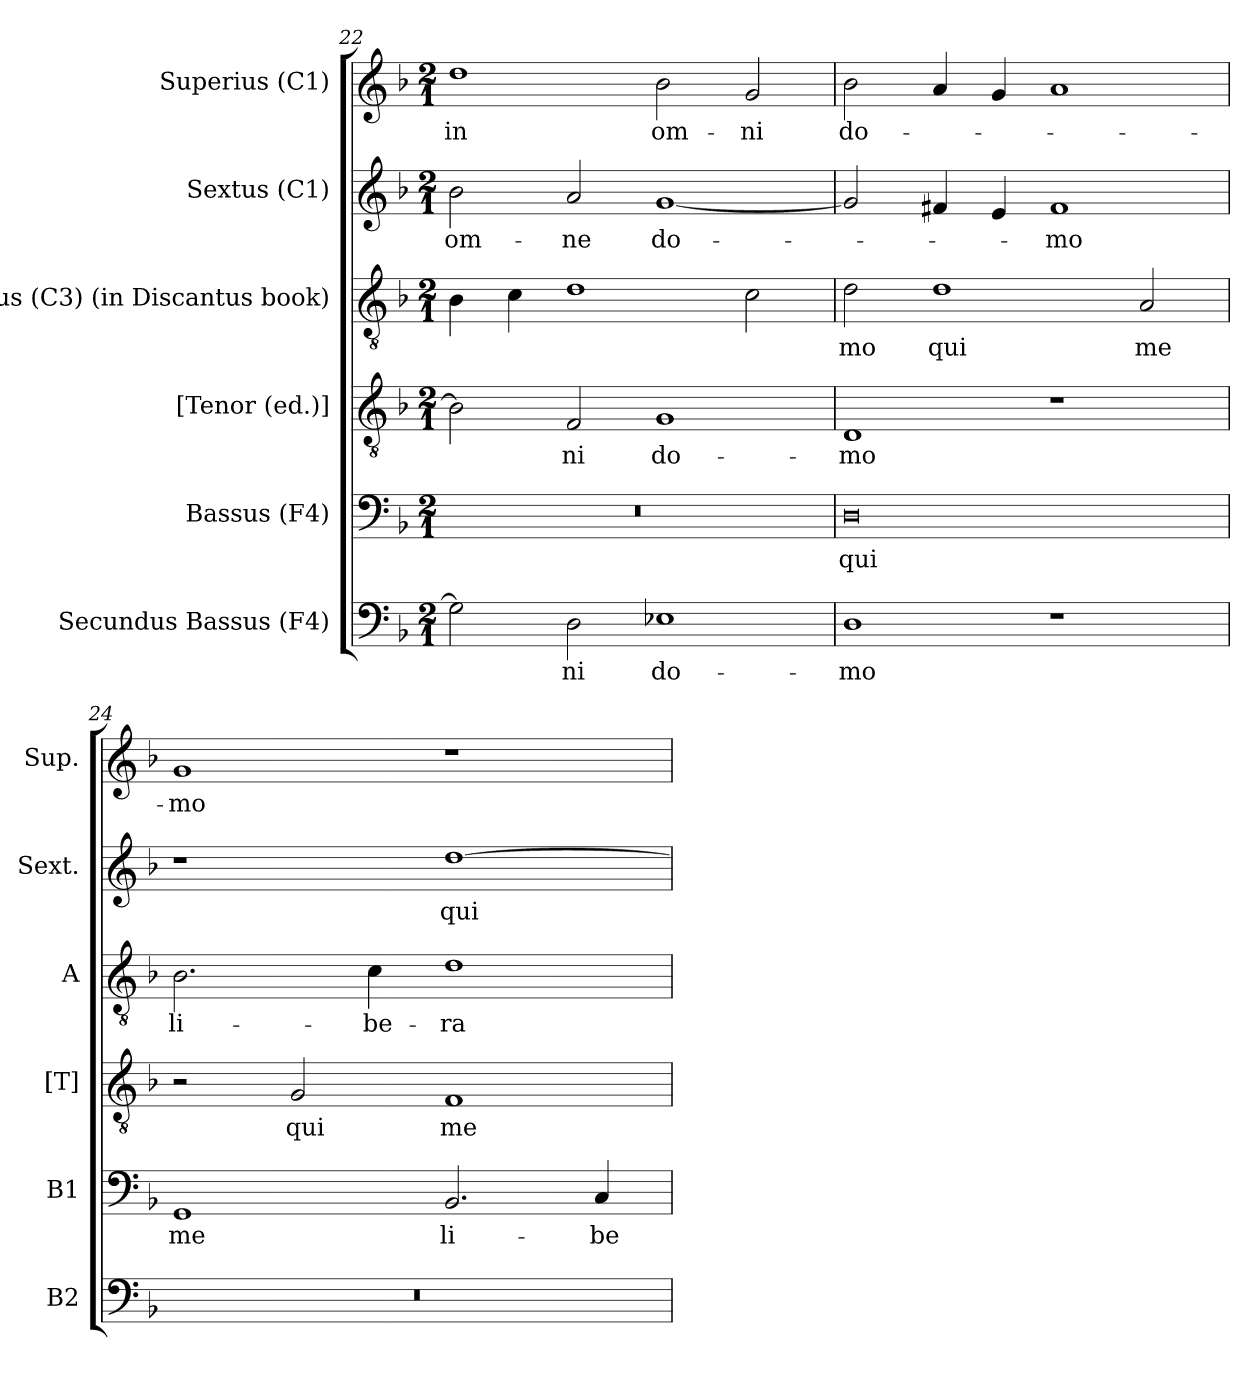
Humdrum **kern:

**kern	**text	**kern	**text	**kern	**text	**kern	**text	**kern	**text	**kern	**text
*part6	*part6	*part5	*part5	*part4	*part4	*part3	*part3	*part2	*part2	*part1	*part1
*staff6	*staff6	*staff5	*staff5	*staff4	*staff4	*staff3	*staff3	*staff2	*staff2	*staff1	*staff1
*I"Secundus Bassus (F4)	*	*I"Bassus (F4)	*	*I"[Tenor (ed.)]	*	*I"Altus (C3) (in Discantus book)	*	*I"Sextus (C1)	*	*I"Superius (C1)	*
*I'B2	*	*I'B1	*	*I'[T]	*	*I'A	*	*I'Sext.	*	*I'Sup.	*
*clefF4	*	*clefF4	*	*clefGv2	*	*clefGv2	*	*clefG2	*	*clefG2	*
*	*	*	*	*ITrd7c12	*	*	*	*	*	*	*
*k[b-]	*	*k[b-]	*	*k[b-]	*	*k[b-]	*	*k[b-]	*	*k[b-]	*
*F:	*	*F:	*	*F:	*	*F:	*	*F:	*	*F:	*
*M2/1	*	*M2/1	*	*M2/1	*	*M2/1	*	*M2/1	*	*M2/1	*
=22	=22	=22	=22	=22	=22	=22	=22	=22	=22	=22	=22
!	!	!LO:N:vis=1	!	!	!	!	!	!	!	!	!
!	!	!	!	!	!	!	!	!	!LO:LY:b:color=#000000	!	!
!	!	!	!	!	!	!	!	!	!	!	!LO:LY:b:color=#000000
2Gi\]	.	0r	.	2BB-i\]	.	4B-i\	.	2b-i\	om-	1ddi	in
.	.	.	.	.	.	4ci\	.	.	.	.	.
!	!LO:LY:b:color=#000000	!	!	!	!	!	!	!	!	!	!
!	!	!	!	!	!LO:LY:b:color=#000000	!	!	!	!	!	!
!	!	!	!	!	!	!	!	!	!LO:LY:b:color=#000000	!	!
2Di\	-ni	.	.	2FFi/	-ni	1di	.	2ai/	-ne	.	.
!	!LO:LY:b:color=#000000	!	!	!	!	!	!	!	!	!	!
!	!	!	!	!	!LO:LY:b:color=#000000	!	!	!	!	!	!
!	!	!	!	!	!	!	!	!	!LO:LY:b:color=#000000	!	!
!	!	!	!	!	!	!	!	!	!	!	!LO:LY:b:color=#000000
1E-Xi	do-	.	.	1GGi	do-	.	.	[1gi	do-	2b-i\	om-
!	!	!	!	!	!	!	!	!	!	!	!LO:LY:b:color=#000000
.	.	.	.	.	.	2ci\	.	.	.	2gi/	-ni
=23	=23	=23	=23	=23	=23	=23	=23	=23	=23	=23	=23
!	!LO:LY:b:color=#000000	!	!	!	!	!	!	!	!	!	!
!	!	!	!LO:LY:b:color=#000000	!	!	!	!	!	!	!	!
!	!	!	!	!	!LO:LY:b:color=#000000	!	!	!	!	!	!
!	!	!	!	!	!	!	!LO:LY:b:color=#000000	!	!	!	!
!	!	!	!	!	!	!	!	!	!	!	!LO:LY:b:color=#000000
1Di	-mo	0Di	qui	1DDi	-mo	2di\	-mo	2gi/]	.	2b-i\	do-
!	!	!	!	!	!	!	!LO:LY:b:color=#000000	!	!	!	!
.	.	.	.	.	.	1di	qui	4f#Xi/	.	4ai/	.
.	.	.	.	.	.	.	.	4ei/	.	4gi/	.
!	!	!	!	!	!	!	!	!	!LO:LY:b:color=#000000	!	!
1r	.	.	.	1r	.	.	.	1f#i	-mo	1ai	.
!	!	!	!	!	!	!	!LO:LY:b:color=#000000	!	!	!	!
.	.	.	.	.	.	2Ai/	me	.	.	.	.
=24	=24	=24	=24	=24	=24	=24	=24	=24	=24	=24	=24
!LO:N:vis=1	!	!	!	!	!	!	!	!	!	!	!
!	!	!	!LO:LY:b:color=#000000	!	!	!	!	!	!	!	!
!	!	!	!	!	!	!	!LO:LY:b:color=#000000	!	!	!	!
!	!	!	!	!	!	!	!	!	!	!	!LO:LY:b:color=#000000
0r	.	1GGi	me	2r	.	2.B-i\	li-	1r	.	1gi	-mo
!	!	!	!	!	!LO:LY:b:color=#000000	!	!	!	!	!	!
.	.	.	.	2GGi/	qui	.	.	.	.	.	.
!	!	!	!	!	!	!	!LO:LY:b:color=#000000	!	!	!	!
.	.	.	.	.	.	4ci\	-be-	.	.	.	.
!	!	!	!LO:LY:b:color=#000000	!	!	!	!	!	!	!	!
!	!	!	!	!	!LO:LY:b:color=#000000	!	!	!	!	!	!
!	!	!	!	!	!	!	!LO:LY:b:color=#000000	!	!	!	!
!	!	!	!	!	!	!	!	!	!LO:LY:b:color=#000000	!	!
.	.	2.BB-i/	li-	1FFi	me	1di	-ra-	[1ddi	qui	1r	.
!	!	!	!LO:LY:b:color=#000000	!	!	!	!	!	!	!	!
.	.	4Ci/	-be-	.	.	.	.	.	.	.	.
=	=	=	=	=	=	=	=	=	=	=	=
*-	*-	*-	*-	*-	*-	*-	*-	*-	*-	*-	*-
